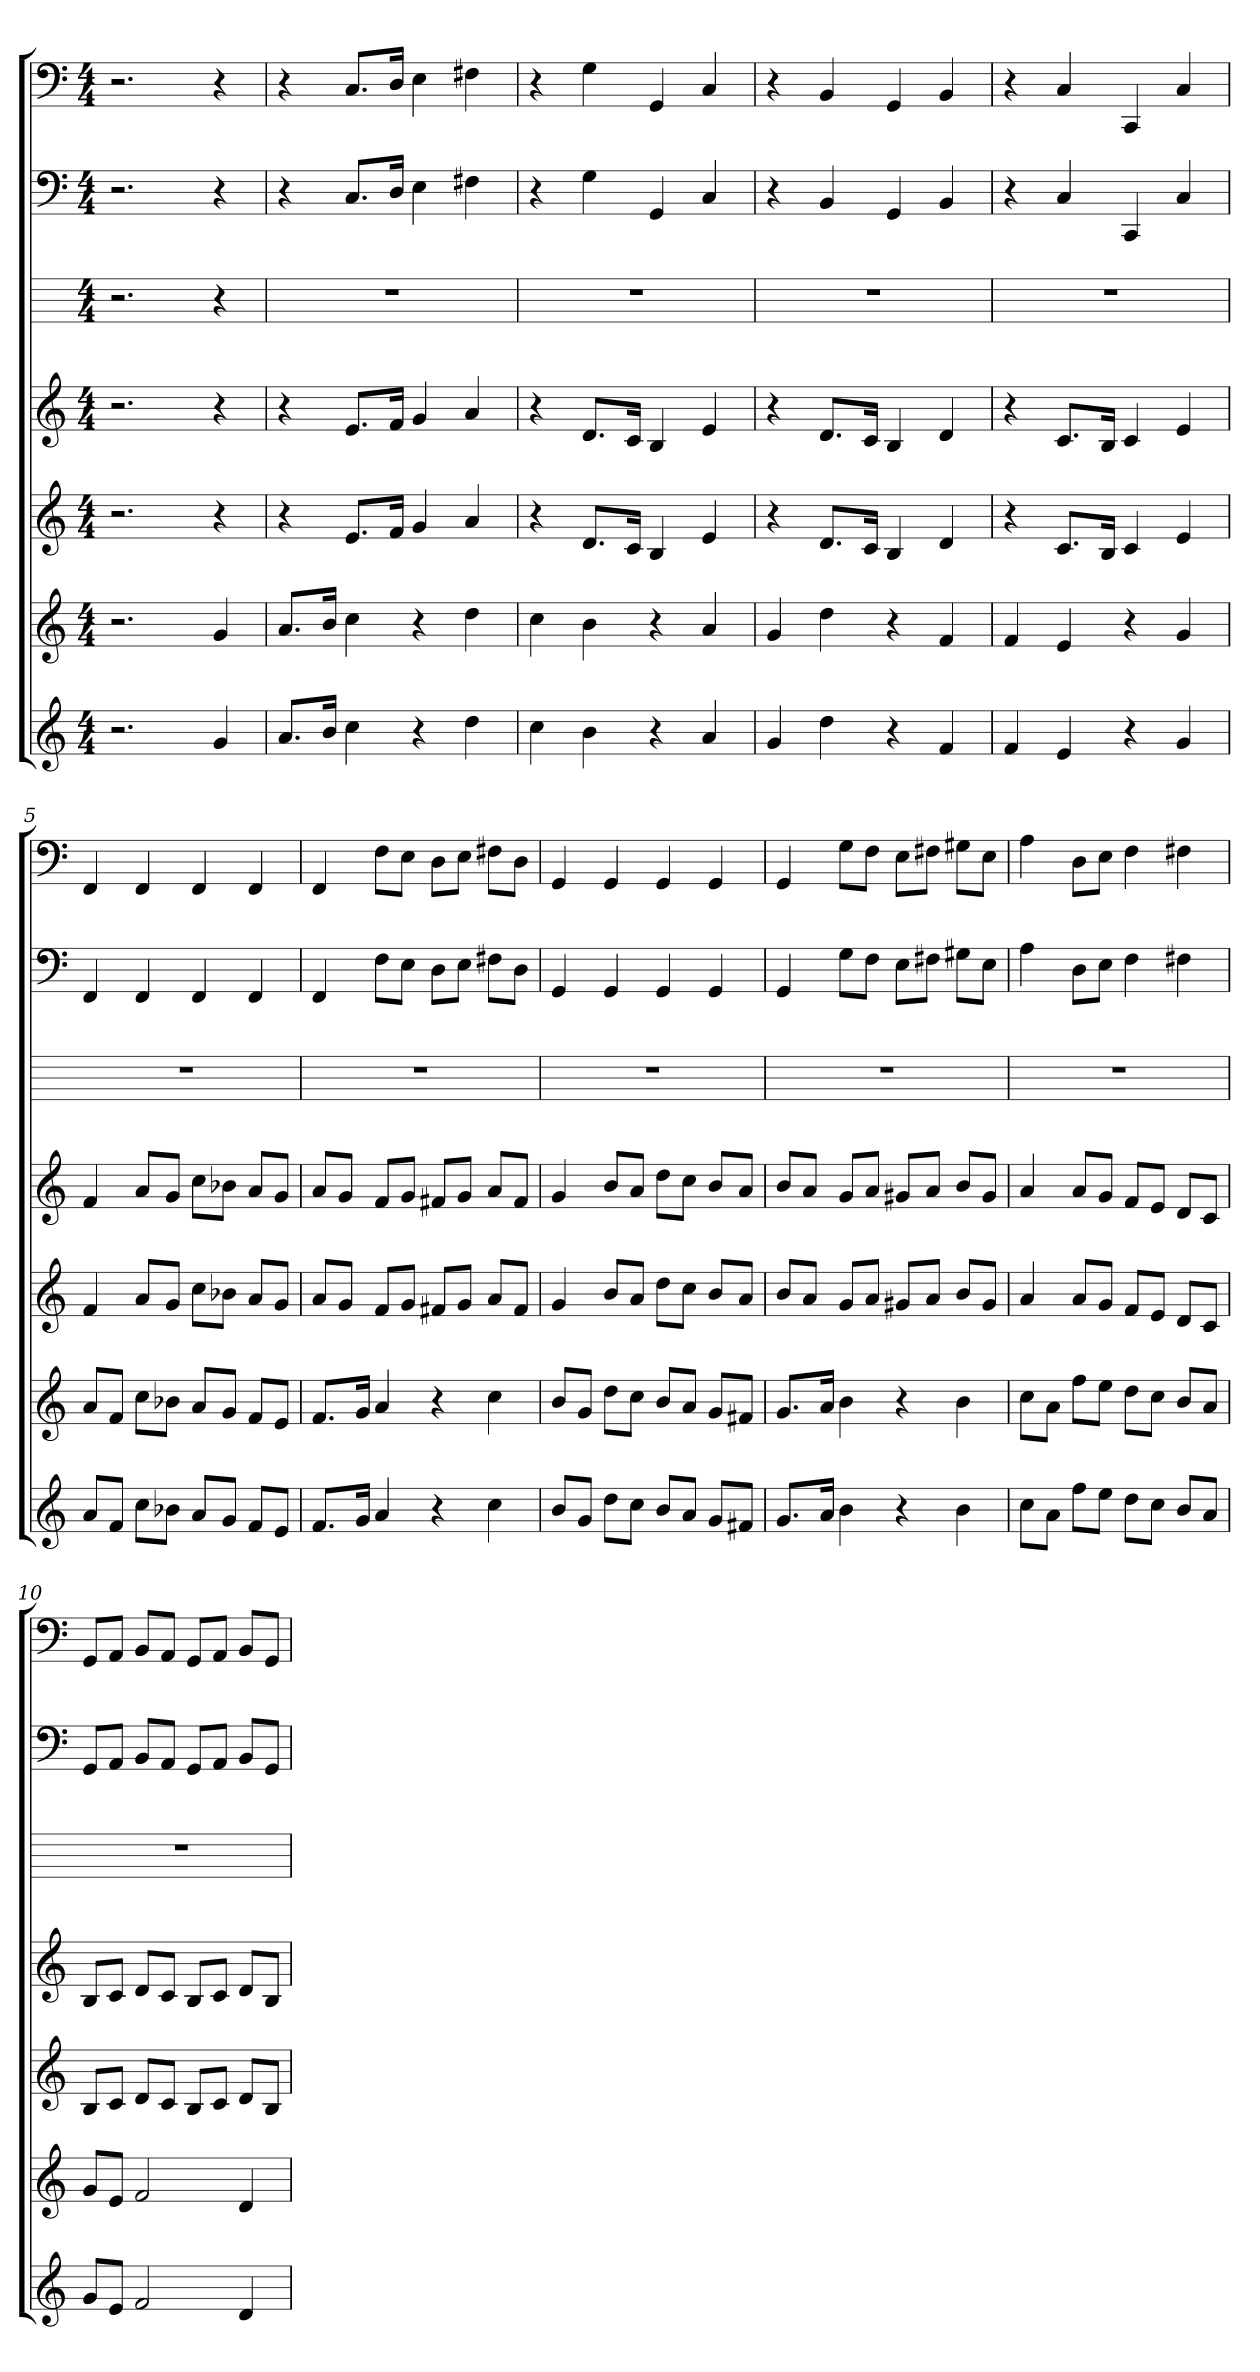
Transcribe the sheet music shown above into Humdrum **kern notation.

**kern	**kern	**kern	**kern	**kern	**kern	**kern
*part7	*part6	*part5	*part4	*part3	*part2	*part1
*staff7	*staff6	*staff5	*staff4	*staff3	*staff2	*staff1
*k[]	*k[]	*k[]	*k[]	*k[]	*k[]	*k[]
*C:	*C:	*C:	*C:	*C:	*C:	*C:
*M4/4	*M4/4	*M4/4	*M4/4	*M4/4	*M4/4	*M4/4
=	=	=	=	=	=	=
2.r	2.r	2.r	2.r	2.r	2.r	2.r
4g	4g	4r	4r	4r	4r	4r
=1	=1	=1	=1	=1	=1	=1
8.aL	8.aL	4r	4r	1r	4r	4r
16bJk	16bJk	.	.	.	.	.
4cc	4cc	8.eL	8.eL	.	8.CL	8.CL
.	.	16fJk	16fJk	.	16DJk	16DJk
4r	4r	4g	4g	.	4E	4E
4dd	4dd	4a	4a	.	4F#X	4F#X
=2	=2	=2	=2	=2	=2	=2
4cc	4cc	4r	4r	1r	4r	4r
4b	4b	8.dL	8.dL	.	4G	4G
.	.	16cJk	16cJk	.	.	.
4r	4r	4B	4B	.	4GG	4GG
4a	4a	4e	4e	.	4C	4C
=3	=3	=3	=3	=3	=3	=3
4g	4g	4r	4r	1r	4r	4r
4dd	4dd	8.dL	8.dL	.	4BB	4BB
.	.	16cJk	16cJk	.	.	.
4r	4r	4B	4B	.	4GG	4GG
4f	4f	4d	4d	.	4BB	4BB
=4	=4	=4	=4	=4	=4	=4
4f	4f	4r	4r	1r	4r	4r
4e	4e	8.cL	8.cL	.	4C	4C
.	.	16BJk	16BJk	.	.	.
4r	4r	4c	4c	.	4CC	4CC
4g	4g	4e	4e	.	4C	4C
=5	=5	=5	=5	=5	=5	=5
8aL	8aL	4f	4f	1r	4FF	4FF
8fJ	8fJ	.	.	.	.	.
8ccL	8ccL	8aL	8aL	.	4FF	4FF
8b-XJ	8b-XJ	8gJ	8gJ	.	.	.
8aL	8aL	8ccL	8ccL	.	4FF	4FF
8gJ	8gJ	8b-XJ	8b-XJ	.	.	.
8fL	8fL	8aL	8aL	.	4FF	4FF
8eJ	8eJ	8gJ	8gJ	.	.	.
=6	=6	=6	=6	=6	=6	=6
8.fL	8.fL	8aL	8aL	1r	4FF	4FF
.	.	8gJ	8gJ	.	.	.
16gJk	16gJk	.	.	.	.	.
4a	4a	8fL	8fL	.	8FL	8FL
.	.	8gJ	8gJ	.	8EJ	8EJ
4r	4r	8f#XL	8f#XL	.	8DL	8DL
.	.	8gJ	8gJ	.	8EJ	8EJ
4cc	4cc	8aL	8aL	.	8F#XL	8F#XL
.	.	8f#J	8f#J	.	8DJ	8DJ
=7	=7	=7	=7	=7	=7	=7
8bL	8bL	4g	4g	1r	4GG	4GG
8gJ	8gJ	.	.	.	.	.
8ddL	8ddL	8bL	8bL	.	4GG	4GG
8ccJ	8ccJ	8aJ	8aJ	.	.	.
8bL	8bL	8ddL	8ddL	.	4GG	4GG
8aJ	8aJ	8ccJ	8ccJ	.	.	.
8gL	8gL	8bL	8bL	.	4GG	4GG
8f#XJ	8f#XJ	8aJ	8aJ	.	.	.
=8	=8	=8	=8	=8	=8	=8
8.gL	8.gL	8bL	8bL	1r	4GG	4GG
.	.	8aJ	8aJ	.	.	.
16aJk	16aJk	.	.	.	.	.
4b	4b	8gL	8gL	.	8GL	8GL
.	.	8aJ	8aJ	.	8FJ	8FJ
4r	4r	8g#XL	8g#XL	.	8EL	8EL
.	.	8aJ	8aJ	.	8F#XJ	8F#XJ
4b	4b	8bL	8bL	.	8G#XL	8G#XL
.	.	8g#J	8g#J	.	8EJ	8EJ
=9	=9	=9	=9	=9	=9	=9
8ccL	8ccL	4a	4a	1r	4A	4A
8aJ	8aJ	.	.	.	.	.
8ffL	8ffL	8aL	8aL	.	8DL	8DL
8eeJ	8eeJ	8gJ	8gJ	.	8EJ	8EJ
8ddL	8ddL	8fL	8fL	.	4F	4F
8ccJ	8ccJ	8eJ	8eJ	.	.	.
8bL	8bL	8dL	8dL	.	4F#X	4F#X
8aJ	8aJ	8cJ	8cJ	.	.	.
=10	=10	=10	=10	=10	=10	=10
8gL	8gL	8BL	8BL	1r	8GGL	8GGL
8eJ	8eJ	8cJ	8cJ	.	8AAJ	8AAJ
2f	2f	8dL	8dL	.	8BBL	8BBL
.	.	8cJ	8cJ	.	8AAJ	8AAJ
.	.	8BL	8BL	.	8GGL	8GGL
.	.	8cJ	8cJ	.	8AAJ	8AAJ
4d	4d	8dL	8dL	.	8BBL	8BBL
.	.	8BJ	8BJ	.	8GGJ	8GGJ
=	=	=	=	=	=	=
*-	*-	*-	*-	*-	*-	*-
